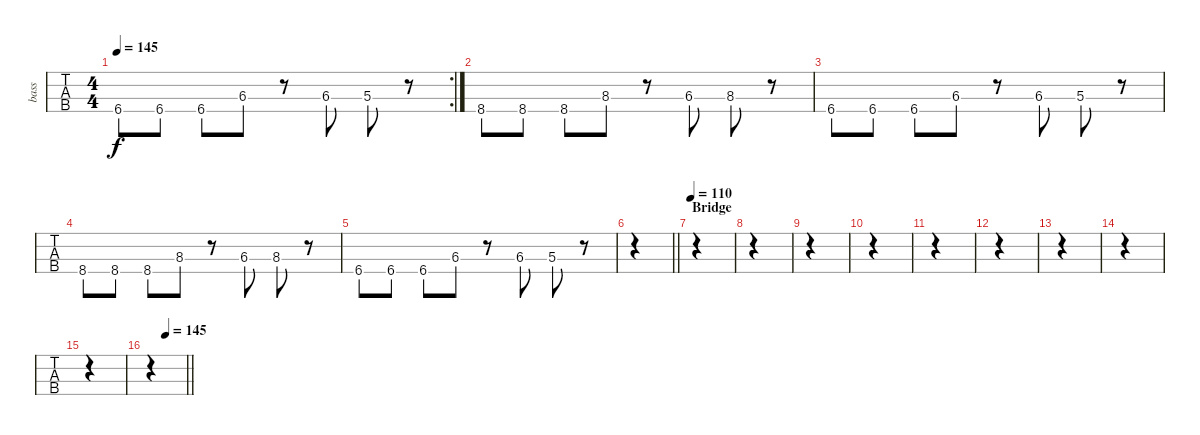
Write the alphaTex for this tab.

\track ("bass" "bass") {instrument electricbassfinger}
\staff {tabs}
\tuning (G2 D2 A1 E1) {hide}
\rc 2
\ts (4 4)
\tempo 145
\clef f4
\ks cminor
6.4.8{dy f} 6.4.8 6.4.8 6.3.8 r.8 6.3.8 5.3.8 r.8 |
8.4.8 8.4.8 8.4.8 8.3.8 r.8 6.3.8 8.3.8 r.8 |
6.4.8 6.4.8 6.4.8 6.3.8 r.8 6.3.8 5.3.8 r.8 |
8.4.8 8.4.8 8.4.8 8.3.8 r.8 6.3.8 8.3.8 r.8 |
6.4.8 6.4.8 6.4.8 6.3.8 r.8 6.3.8 5.3.8 r.8 |
\barLineRight lightlight
|
\section ("" "Bridge")
\tempo 110
|
|
|
|
|
|
|
|
|
\tempo (145 0.5)
\barLineRight lightlight
